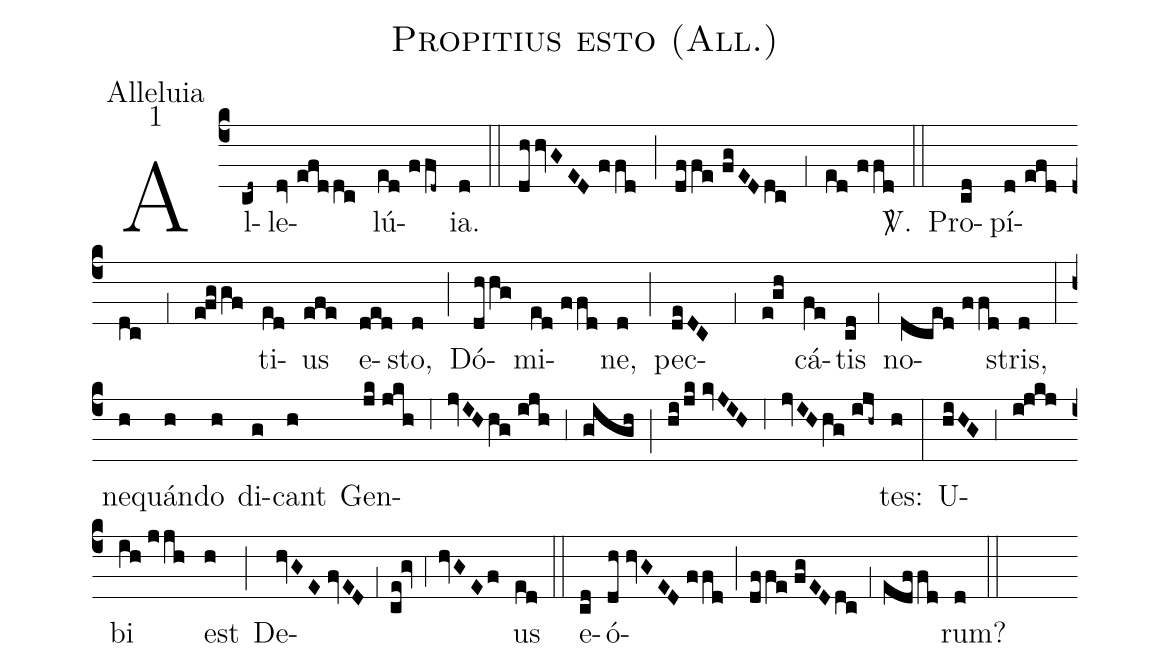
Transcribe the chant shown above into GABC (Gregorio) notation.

name:Propitius esto (All.);
office-part:Alleluia;
mode:1;
%%
(c4) Al(cd~)le(dv//efddc)lú(ed//ffd~)ia.(d) (::) (dhhvGED//ffd) (;) (dffe//fgEDdc) (;1) (ed//ffd) <sp>V/</sp>.(::) Pro(cd)pí(d//efddc;1e!fggf)ti(ed)us(efe) e(ded)sto,(d) (;) Dó(dhhg)mi(ed//ffd)ne,(d) (;) pec(deDC;1e!gh)cá(fe)tis(cd) (;1) no(dced//ffd)stris,(d) (:) ne(h)quán(h)do(h) di(g)cant(h) Gen(jk//jkh;6jvIH/hg//ijh;3gigh;hi/jk//kvJIH;6jvIH/hg//ijh~)tes:(h) (:) U(hiHG;3i!jkj)bi(ih//jjh) est(h) (;) De(hvGE//fvED;1ce!gv;4hvGE/f)us(ed) (::) e(cd)ó(dh//hvGED//ffd;dffe//fgEDdc;1edffd)rum?(d) (::)
